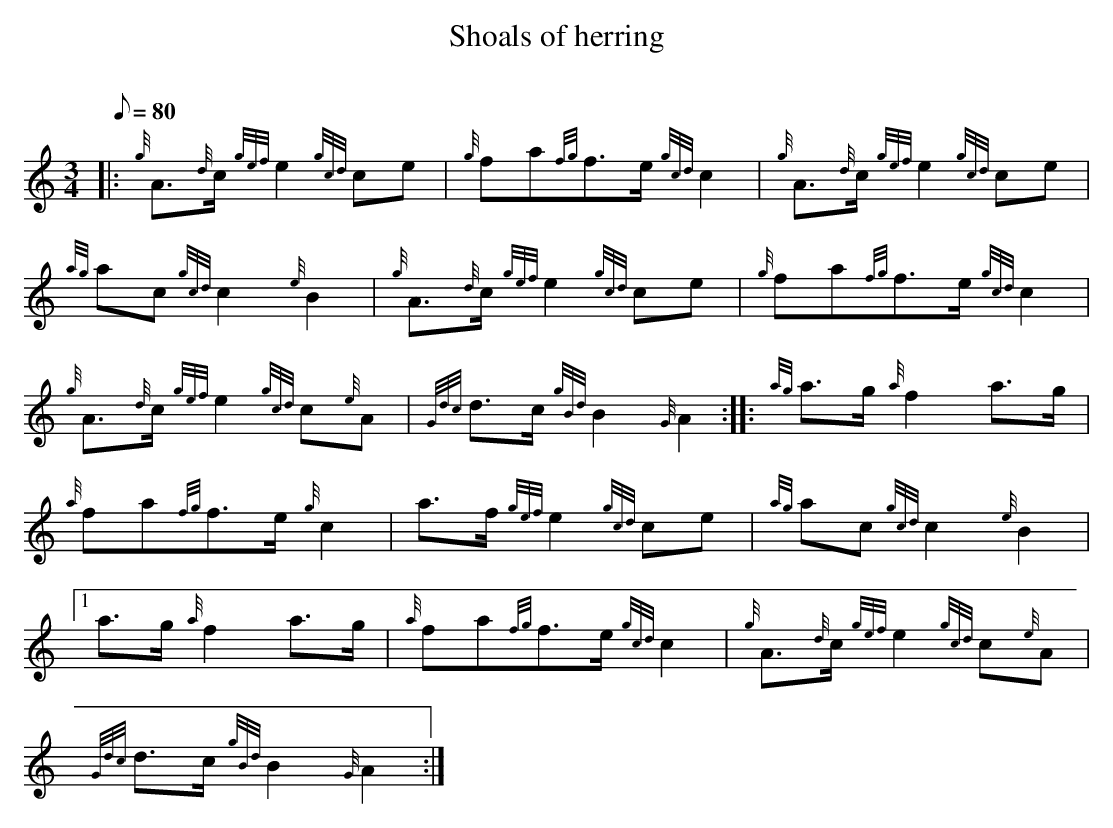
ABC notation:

X:1
T:Shoals of herring
M:3/4
L:1/8
Q:80
C:
K:HP
|: {g}A3/2{d}c/2{gef}e2{gcd}ce | \
{g}fa{fg}f3/2e/2{gcd}c2 | \
{g}A3/2{d}c/2{gef}e2{gcd}ce |
{ag}ac{gcd}c2{e}B2 | \
{g}A3/2{d}c/2{gef}e2{gcd}ce | \
{g}fa{fg}f3/2e/2{gcd}c2 |
{g}A3/2{d}c/2{gef}e2{gcd}c{e}A | \
{Gdc}d3/2c/2{gBd}B2{G}A2 :: \
{ag}a3/2g/2{a}f2a3/2g/2 |
{a}fa{fg}f3/2e/2{g}c2 | \
a3/2f/2{gef}e2{gcd}ce | \
{ag}ac{gcd}c2{e}B2|1
a3/2g/2{a}f2a3/2g/2 | \
{a}fa{fg}f3/2e/2{gcd}c2 | \
{g}A3/2{d}c/2{gef}e2{gcd}c{e}A |
{Gdc}d3/2c/2{gBd}B2{G}A2 :|
